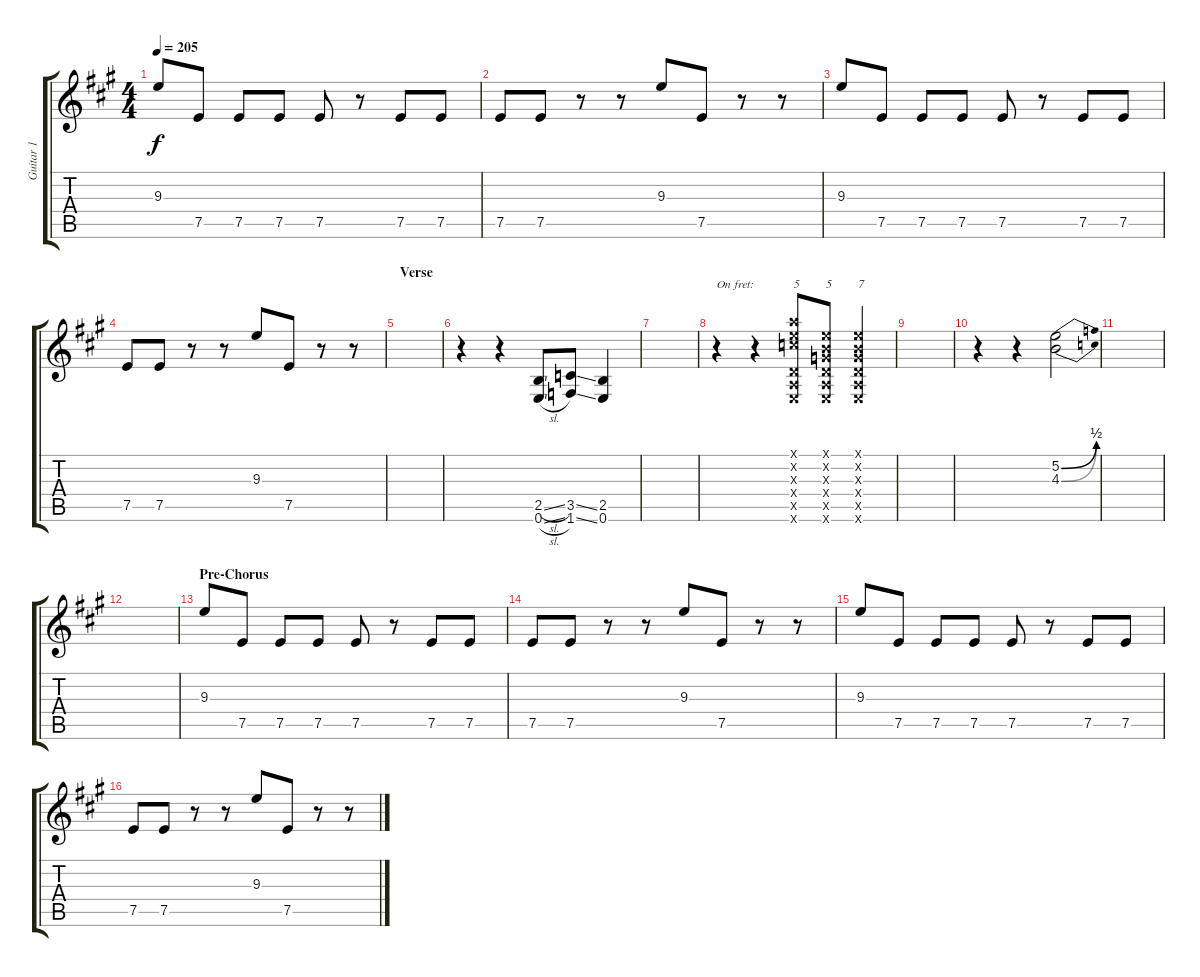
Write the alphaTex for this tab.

\track ("Guitar 1" "Guitar 1") {instrument distortionguitar}
\staff {score tabs}
\tuning (E4 B3 G3 D3 A2 E2) {hide}
\ts (4 4)
\tempo 205
\clef g2
\ks a
9.3.8{dy f} 7.5.8 7.5.8 7.5.8 7.5.8 r.8 7.5.8 7.5.8 |
7.5.8 7.5.8 r.8 r.8 9.3.8 7.5.8 r.8 r.8 |
9.3.8 7.5.8 7.5.8 7.5.8 7.5.8 r.8 7.5.8 7.5.8 |
7.5.8 7.5.8 r.8 r.8 9.3.8 7.5.8 r.8 r.8 |
\section ("" "Verse")
|
r.4 r.4 (2.5{sl} 0.6{sl}).8 (3.5{ss} 1.6{ss}).8 (2.5 0.6).4 |
|
r.4{txt "On fret:"} r.4 (5.1{x} 5.2{x} 5.3{x} 0.4{x} 0.5{x} 0.6{x}).8{txt "5"} (0.1{x} 0.2{x} 0.3{x} 0.4{x} 0.5{x} 0.6{x}).8{txt "5"} (0.1{x} 0.2{x} 0.3{x} 0.4{x} 0.5{x} 0.6{x}).4{txt "7"} |
|
r.4 r.4 (5.2{be (bend 0 0 60 2)} 4.3{be (bend 0 0 60 2)}).2 |
|
|
\section ("" "Pre-Chorus")
9.3.8 7.5.8 7.5.8 7.5.8 7.5.8 r.8 7.5.8 7.5.8 |
7.5.8 7.5.8 r.8 r.8 9.3.8 7.5.8 r.8 r.8 |
9.3.8 7.5.8 7.5.8 7.5.8 7.5.8 r.8 7.5.8 7.5.8 |
7.5.8 7.5.8 r.8 r.8 9.3.8 7.5.8 r.8 r.8
